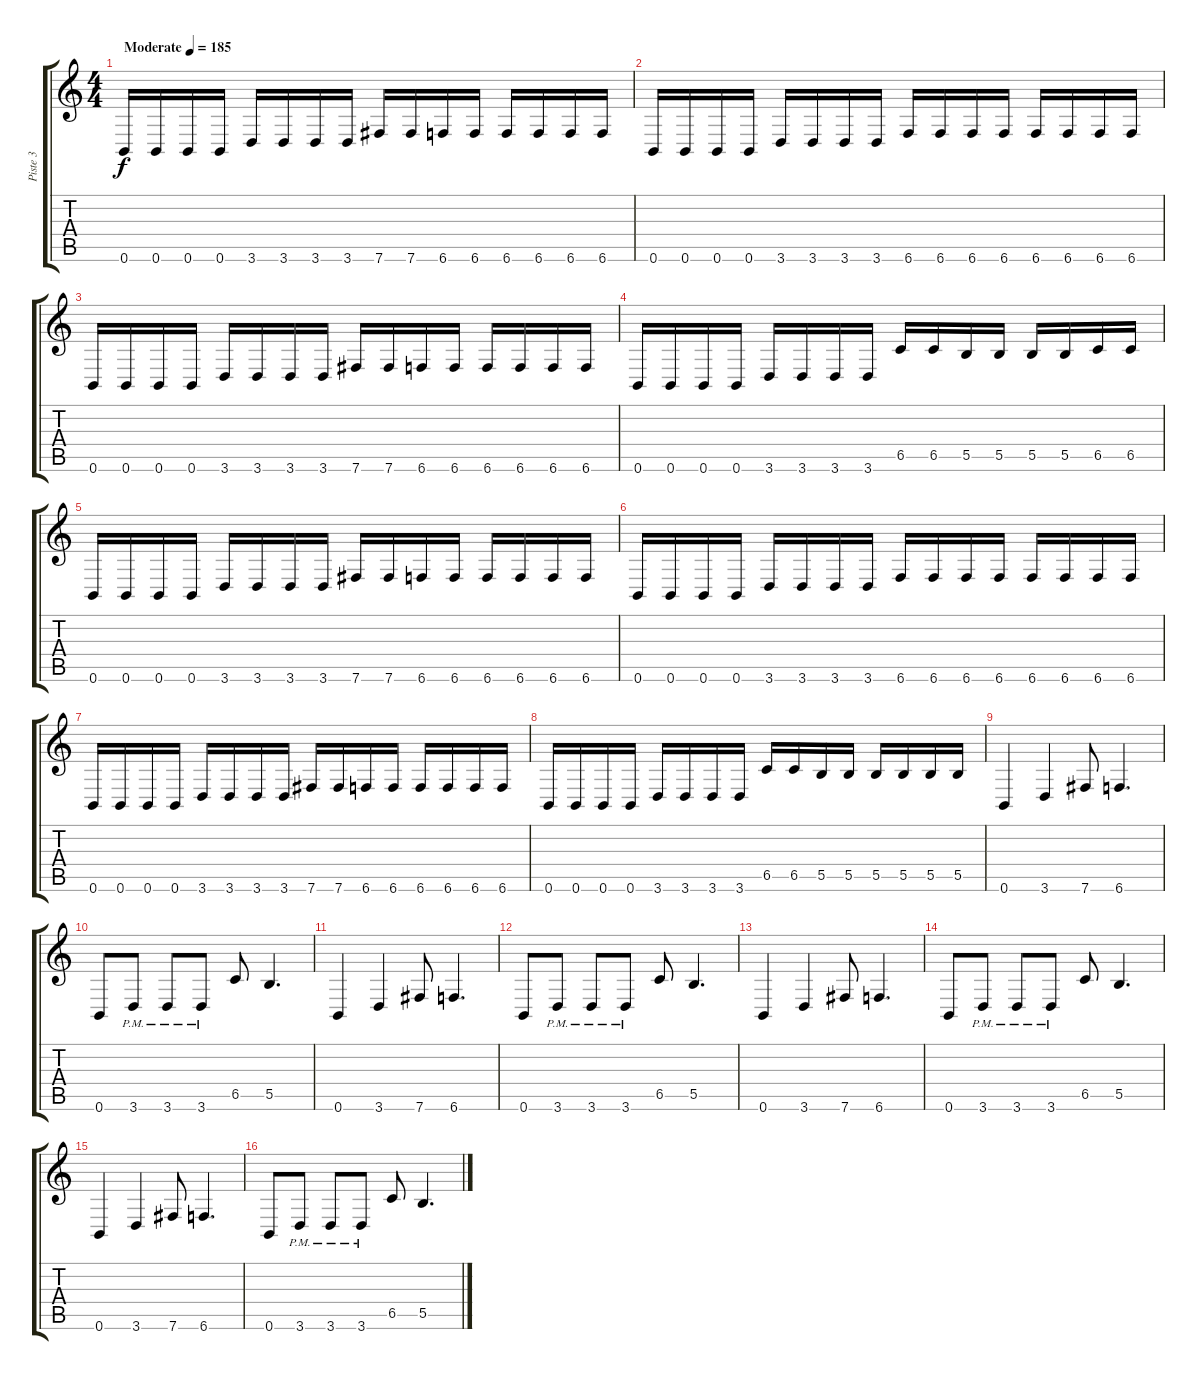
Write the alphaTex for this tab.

\track ("Piste 3" "Piste 3") {instrument electricbassfinger}
\staff {score tabs}
\tuning (Db4 Ab3 E3 B2 Gb2 B1) {hide}
\ts (4 4)
\tempo (185 "Moderate")
\clef g2
\ks c
0.6.16{dy f instrument electricbassfinger} 0.6.16 0.6.16 0.6.16 3.6.16 3.6.16 3.6.16 3.6.16 7.6.16 7.6.16 6.6.16 6.6.16 6.6.16 6.6.16 6.6.16 6.6.16 |
0.6.16 0.6.16 0.6.16 0.6.16 3.6.16 3.6.16 3.6.16 3.6.16 6.6.16 6.6.16 6.6.16 6.6.16 6.6.16 6.6.16 6.6.16 6.6.16 |
0.6.16 0.6.16 0.6.16 0.6.16 3.6.16 3.6.16 3.6.16 3.6.16 7.6.16 7.6.16 6.6.16 6.6.16 6.6.16 6.6.16 6.6.16 6.6.16 |
0.6.16 0.6.16 0.6.16 0.6.16 3.6.16 3.6.16 3.6.16 3.6.16 6.5.16 6.5.16 5.5.16 5.5.16 5.5.16 5.5.16 6.5.16 6.5.16 |
0.6.16 0.6.16 0.6.16 0.6.16 3.6.16 3.6.16 3.6.16 3.6.16 7.6.16 7.6.16 6.6.16 6.6.16 6.6.16 6.6.16 6.6.16 6.6.16 |
0.6.16 0.6.16 0.6.16 0.6.16 3.6.16 3.6.16 3.6.16 3.6.16 6.6.16 6.6.16 6.6.16 6.6.16 6.6.16 6.6.16 6.6.16 6.6.16 |
0.6.16 0.6.16 0.6.16 0.6.16 3.6.16 3.6.16 3.6.16 3.6.16 7.6.16 7.6.16 6.6.16 6.6.16 6.6.16 6.6.16 6.6.16 6.6.16 |
0.6.16 0.6.16 0.6.16 0.6.16 3.6.16 3.6.16 3.6.16 3.6.16 6.5.16 6.5.16 5.5.16 5.5.16 5.5.16 5.5.16 5.5.16 5.5.16 |
0.6.4 3.6.4 7.6.8 6.6.4{d} |
0.6.8 3.6{pm}.8 3.6{pm}.8 3.6{pm}.8 6.5.8 5.5.4{d} |
0.6.4 3.6.4 7.6.8 6.6.4{d} |
0.6.8 3.6{pm}.8 3.6{pm}.8 3.6{pm}.8 6.5.8 5.5.4{d} |
0.6.4 3.6.4 7.6.8 6.6.4{d} |
0.6.8 3.6{pm}.8 3.6{pm}.8 3.6{pm}.8 6.5.8 5.5.4{d} |
0.6.4 3.6.4 7.6.8 6.6.4{d} |
0.6.8 3.6{pm}.8 3.6{pm}.8 3.6{pm}.8 6.5.8 5.5.4{d}
